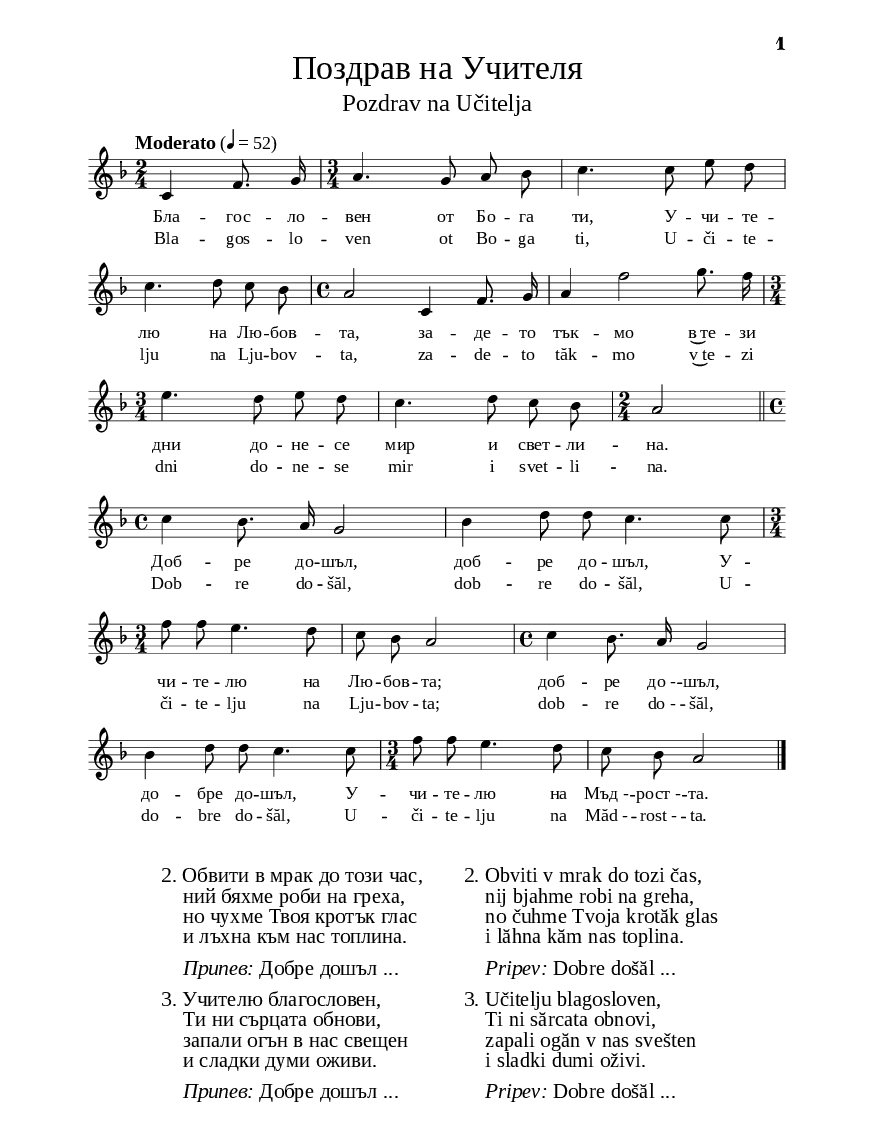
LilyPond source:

\version "2.24.3"

% include paper part and global functions
\include "include/globals.ily"

\bookpart {
  \label #'ref044
  \tocItem \markup "Поздрав на Учителя – Pozdrav na Učitelja"
  \include "include/bookpart-paper.ily"
  \score {
    \include "include/score-layout.ily"

    \new Voice \absolute  {
      \clef treble
      \key f \major
      \time 2/4
      \tempoFunc "Moderato" 4 "52"
      \autoBeamOff


      c'4 f'8. g'16 | \time 3/4 a'4. g'8 a' bes' | c''4. c''8 e'' d'' | \break

      c''4. d''8 c'' bes'  | \time 4/4  a'2 c'4 f'8. g'16 | a'4 f''2 g''8. f''16  | \break

      \time 3/4  e''4. d''8 e'' d'' | c''4. d''8 c'' bes'  | \time 2/4 a'2 \bar"||" \break  \time 4/4  c''4   bes'8. a'16 g'2|

      bes'4  d''8 d'' c''4. c''8  | \break

      \time 3/4  f''8 f'' e''4.  d''8 | c'' bes' a'2 | \time 4/4 c''4  bes'8. a'16 g'2 \break |

      bes'4 d''8 d'' c''4. c''8 \time 3/4  f''8 f'' e''4. d''8 | c'' bes' a'2 \bar "|."

    }

    \addlyrics {
      Бла -- гос -- ло -- вен от Бо -- га ти, У -- чи -- те --
      лю на Лю -- бов -- та, за -- де -- то тък -- мо
      в~те -- зи дни до -- не -- се мир и свет -- ли -- на.
      Доб -- ре до -- шъл, доб -- ре до -- шъл,
      У -- чи -- те -- лю на Лю -- бов -- та; доб --
      ре "до -" -- шъл, до -- бре до -- шъл, У -- чи --
      те -- лю на "Мъд -" -- "рост -" -- та.
    }


    \addlyrics {
      Bla -- gos -- lo -- ven ot Bo -- ga ti, U -- či -- te --
      lju na Lju -- bov -- ta, za -- de -- to tăk -- mo
      v~te -- zi dni do -- ne -- se mir i svet -- li -- na.
      Dob -- re do -- šăl, dob -- re do -- šăl,
      U -- či -- te -- lju na Lju -- bov -- ta; dob --
      re "do -" -- šăl, do -- bre do -- šăl, U -- či --
      te -- lju na "Măd -" -- "rost -" -- ta.
    }


    \header {
      title = \titleFunc "Поздрав на Учителя" "Pozdrav na Učitelja"
    }

    \midi{}

  } % score

  \markup \empty-two

  \markup \abs-fontsize #10 {
    \hspace #10
    \override #`(baseline-skip . ,bgCoupletBaselineSkip)
    \column {
      \line { 2. Обвити в мрак до този час, }
      \line { "   " ний бяхме роби на греха, }

      \line { "   " но чухме Твоя кротък глас }

      \line { "   " и лъхна към нас топлина. }
      \vspace #0.5

      \line { "   " \italic{Припев: } Добре дошъл ... }
      \vspace #0.5

      \line { 3. Учителю благословен, }

      \line { "   " Ти ни сърцата обнови, }

      \line { "   " запали огън в нас свещен }

      \line { "   " и сладки думи оживи. }

      \vspace #0.5

      \line { "   " \italic{Припев:} Добре дошъл ... }

    }

    \hspace #5
    \override #`(baseline-skip . ,bgCoupletBaselineSkip)
    \column {
      \line { 2. Obviti v mrak do tozi čas, }
      \line { "   " nij bjahme robi na greha, }

      \line { "   " no čuhme Tvoja krotăk glas }

      \line { "   " i lăhna kăm nas toplina. }
      \vspace #0.5

      \line { "   " \italic{Pripev: } Dobre došăl ... }
      \vspace #0.5

      \line { 3. Učitelju blagosloven, }

      \line { "   " Ti ni sărcata obnovi, }

      \line { "   " zapali ogăn v nas svešten }

      \line { "   " i sladki dumi oživi. }

      \vspace #0.5

      \line { "   " \italic{Pripev:} Dobre došăl ... }
    } %column
  } % markup
  \pageBreak

  \markup \fontsize #bgCoupletFontSize {
    \hspace #10
    \override #`(baseline-skip . ,bgCoupletBaselineSkip)
    \column {

      \line { 4. Учителю, наш скъпи гост, }

      \line { "   " привет от нас Ти приеми; }

      \line { "   " със радост ний готови сме }

      \line { "   " да жертваме живота свой. }

      \vspace #0.5

      \line { "   " \italic{Припев:} Добре дошъл ... }
    }

    \hspace #5
    \override #`(baseline-skip . ,bgCoupletBaselineSkip)
    \column {
      \line { 4. Učitelju, naš skăpi gost, }

      \line { "   " privet ot nas Ti priemi; }

      \line { "   " săs radost nij gotovi sme }

      \line { "   " da žertvame života svoj. }

      \vspace #0.5

      \line { "   " \italic{Pripev:} Dobre došăl ... }
    } %column
  } % markup

  \markup \empty-two

  % include foreign translation(s) of the song
  \version "2.24.4"

\markup \fill-line { \fontsize #deTitleFontSize "Gruß an den Meister" }
\markup \null
\markup \null
\markup \abs-fontsize #10 {
  \fill-line {
  \override #`(baseline-skip . ,deCoupletBaselineSkip)

  \column {

    \line { 1. Gesegnet bist du von Gott, }

    \line { "   " oh Meister der Liebe, }

    \line { "   " denn gerade in diesen Tagen}

    \line { "   " hast du Frieden und Licht gebracht.}
     \vspace #0.5

    \line { "   " \italic { Refrain:}  }

    \line { "   " Sei willkommen, sei willkommen,}

    \line { "   " Meister der Liebe; }

    \line { "   " sei willkommen, sei willkommen, }

    \line { "   " Meister der Weisheit!}
     \vspace #0.5

    \line { 2. Bis zu dieser Stunde von Dunkelheit eingehüllt, }

    \line { "   " waren wir Sklaven der Sünde,}

    \line { "   " aber wir haben deine sanfte Stimme gehört, }

    \line { "   " und Wärme hauchte uns an.}
     \vspace #0.5

    \line { "   " \italic { Refrain ...}  }
     \vspace #0.5

    \line { 3. Gesegneter Meister,}

    \line { "   " du hast unsere Herzen erneuert, }

    \line { "   " du hast in uns ein heiliges Feuer entfacht}

    \line { "   " und die süßen Worte zum Leben erweckt.}
    \vspace #0.5

    \line { "   " \italic { Refrain ...}  }
     \vspace #0.5


    \line { 4. Meister, unser geschätzter Gast, }

    \line { "   " empfange unseren Gruß; }

    \line { "   " mit Freude sind wir bereit, }

    \line { "   " unser Leben zu opfern.}

  }
  }
}


} % bookpart
